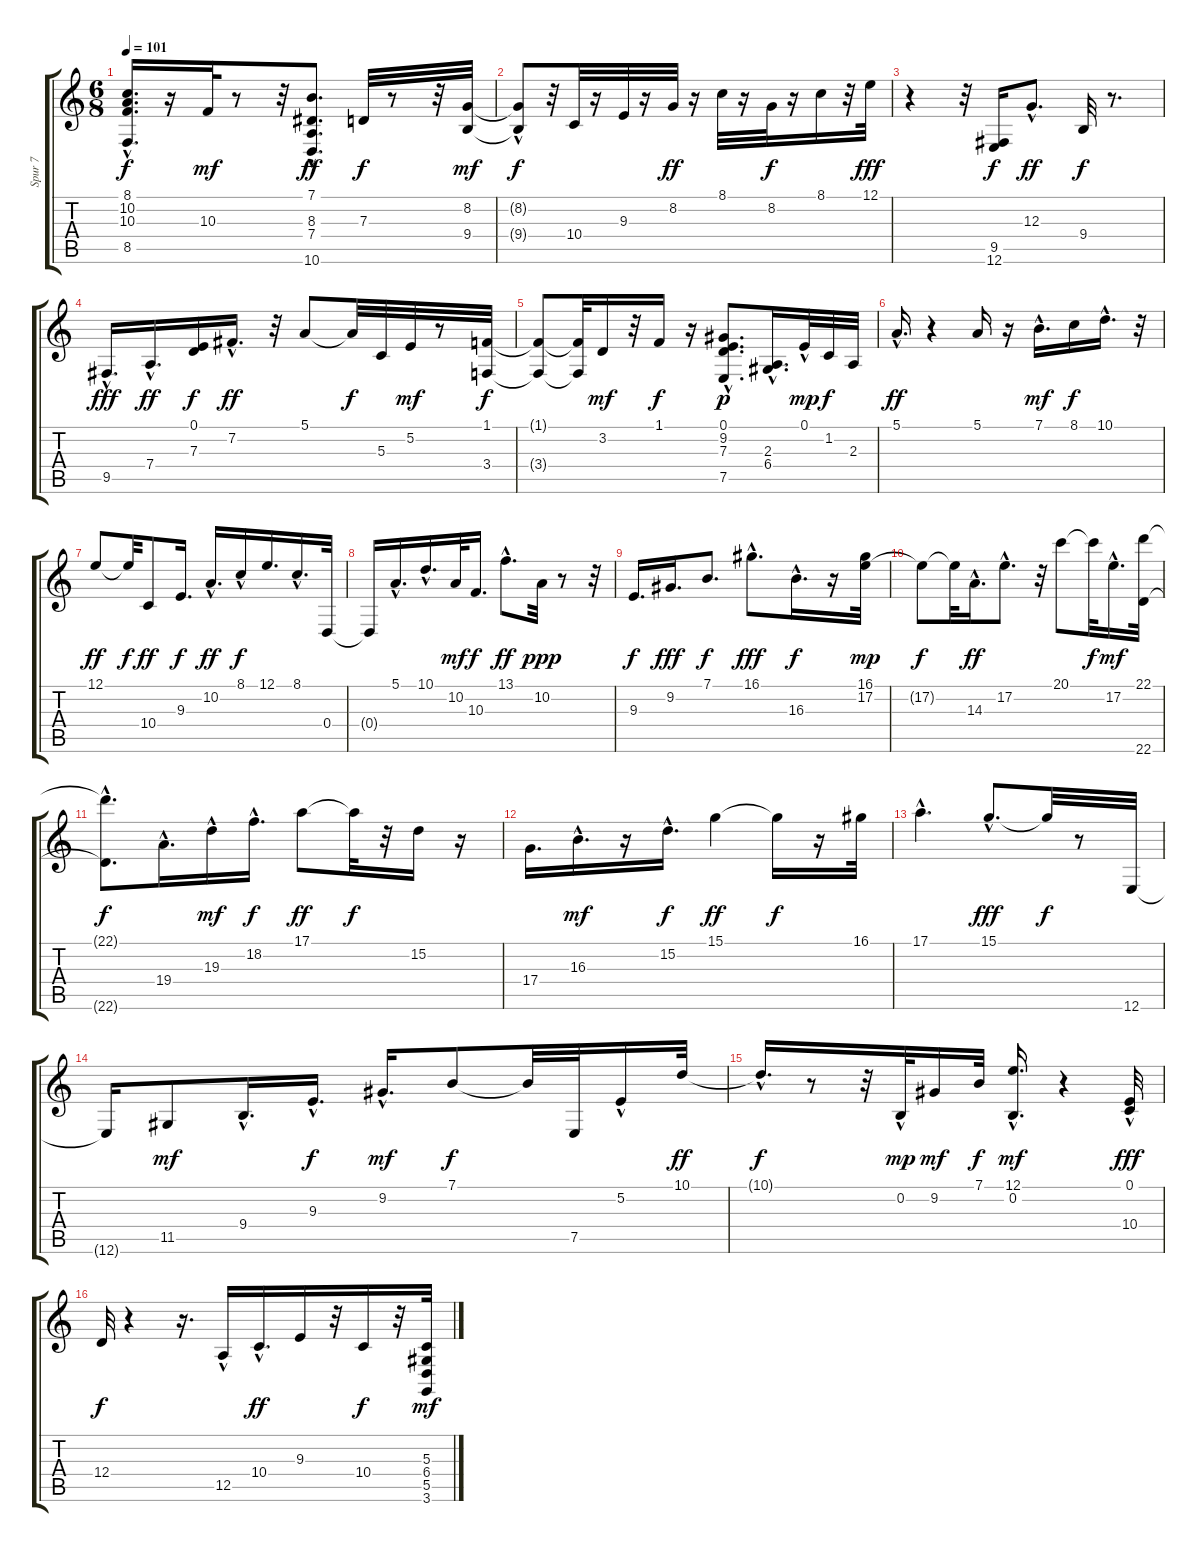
\track ("Spur 7" "Spur 7") {instrument acousticgrandpiano}
\staff {score tabs}
\tuning (E4 B3 G3 D3 A2 E2) {hide}
\ts (6 8)
\tempo 101
\clef g2
\ks c
(8.1 10.2 10.3 8.5{hac}).16{d dy f} r.16 10.3.32{dy mf} r.8 r.32 (7.1{hac} 8.3 7.4{hac} 10.6).8{d dy ff} 7.3.32{dy f} r.8 r.32 (8.2 9.4).32{dy mf} |
(8.2{hac t} 9.4{hac t}).8{dy f} r.32 10.4.32 r.16 9.3.32 r.16 8.2.32{dy ff} r.16 8.1.32 r.16 8.2.32{dy f} r.16 8.1.16 r.32 12.1.32{dy fff} |
r.4 r.32 (9.5 12.6).16{dy f} 12.3{hac}.8{d dy ff} 9.4.32{dy f} r.8{d} |
9.5{hac}.16{d dy fff} 7.4{hac}.16{d dy ff} (0.1 7.3).16{dy f} 7.2{hac}.16{d dy ff} r.32 5.1.8 5.1{t}.32{dy f} 5.3.32 5.2.32{dy mf} r.8 (1.1 3.4).32{dy f} |
(1.1{t} 3.4{t}).8 (1.1{t} 3.4{t}).32 3.2.16{dy mf} r.32 1.1.16{dy f} r.16 (0.1 9.2{hac} 7.3{hac} 7.5).8{d dy p} (2.3 6.4{hac}).16{d} 0.1{hac}.32{dy mp} 1.2.32{dy f} 2.3.32 |
5.1{hac}.16{d dy ff} r.4 5.1.16 r.16 7.1{hac}.16{d dy mf} 8.1.16{dy f} 10.1{hac}.16{d} r.32 |
12.1.8{dy ff} 12.1{t}.32{dy f} 10.4.8{dy ff} 9.3.16{d dy f} 10.2{hac}.16{d dy ff} 8.1{hac}.16{dy f} 12.1.16{d} 8.1{hac}.16{d} 0.4.32 |
0.4{t}.16 5.1{hac}.16{d} 10.1{hac}.16{d} 10.2.32{dy mf} 10.3.16{d dy f} 13.1{hac}.8{d dy ff} 10.2.32{dy ppp} r.8 r.32 |
9.3.16{d dy f} 9.2.16{d dy fff} 7.1.8{d dy f} 16.1{hac}.8{d dy fff} 16.3{hac}.16{d dy f} r.16 (16.1 17.2).32{dy mp} |
17.2{t}.8{dy f} 17.2{t}.32 14.3{hac}.16{d dy ff} 17.2{hac}.8{d} r.32 20.1.8 20.1{t}.32{dy f} 17.2{hac}.16{d dy mf} (22.1 22.6).32 |
(22.1{t} 22.6{hac t}).8{d dy f} 19.4{hac}.16{d} 19.3{hac}.16{dy mf} 18.2{hac}.16{d dy f} 17.1.8{dy ff} 17.1{t}.32{dy f} r.32 15.2.16 r.16 |
17.4.16{d} 16.3{hac}.16{d dy mf} r.16 15.2{hac}.16{d dy f} 15.1.4{dy ff} 15.1{t}.16{dy f} r.16 16.1.32 |
17.1{hac}.4{d} 15.1{hac}.8{d dy fff} 15.1{t}.32{dy f} r.8 12.6.32 |
12.6{t}.16 11.5.8{dy mf} 9.4{hac}.16{d} 9.3{hac}.16{d dy f} 9.2{hac}.16{d dy mf} 7.1.8{dy f} 7.1{t}.32 7.5.32 5.2{hac}.16 10.1.32{dy ff} |
10.1{hac t}.16{d dy f} r.8 r.32 0.2{hac}.32{dy mp} 9.2.16{dy mf} 7.1.32{dy f} (12.1{hac} 0.2{hac}).16{d dy mf} r.4 (0.1{hac} 10.4{hac}).32{dy fff} |
12.4.32{dy f} r.4 r.16{d} 12.5{hac}.16 10.4{hac}.16{d dy ff} 9.3.16 r.32 10.4.16{dy f} r.32 (5.3 6.4 5.5 3.6).32{dy mf}
